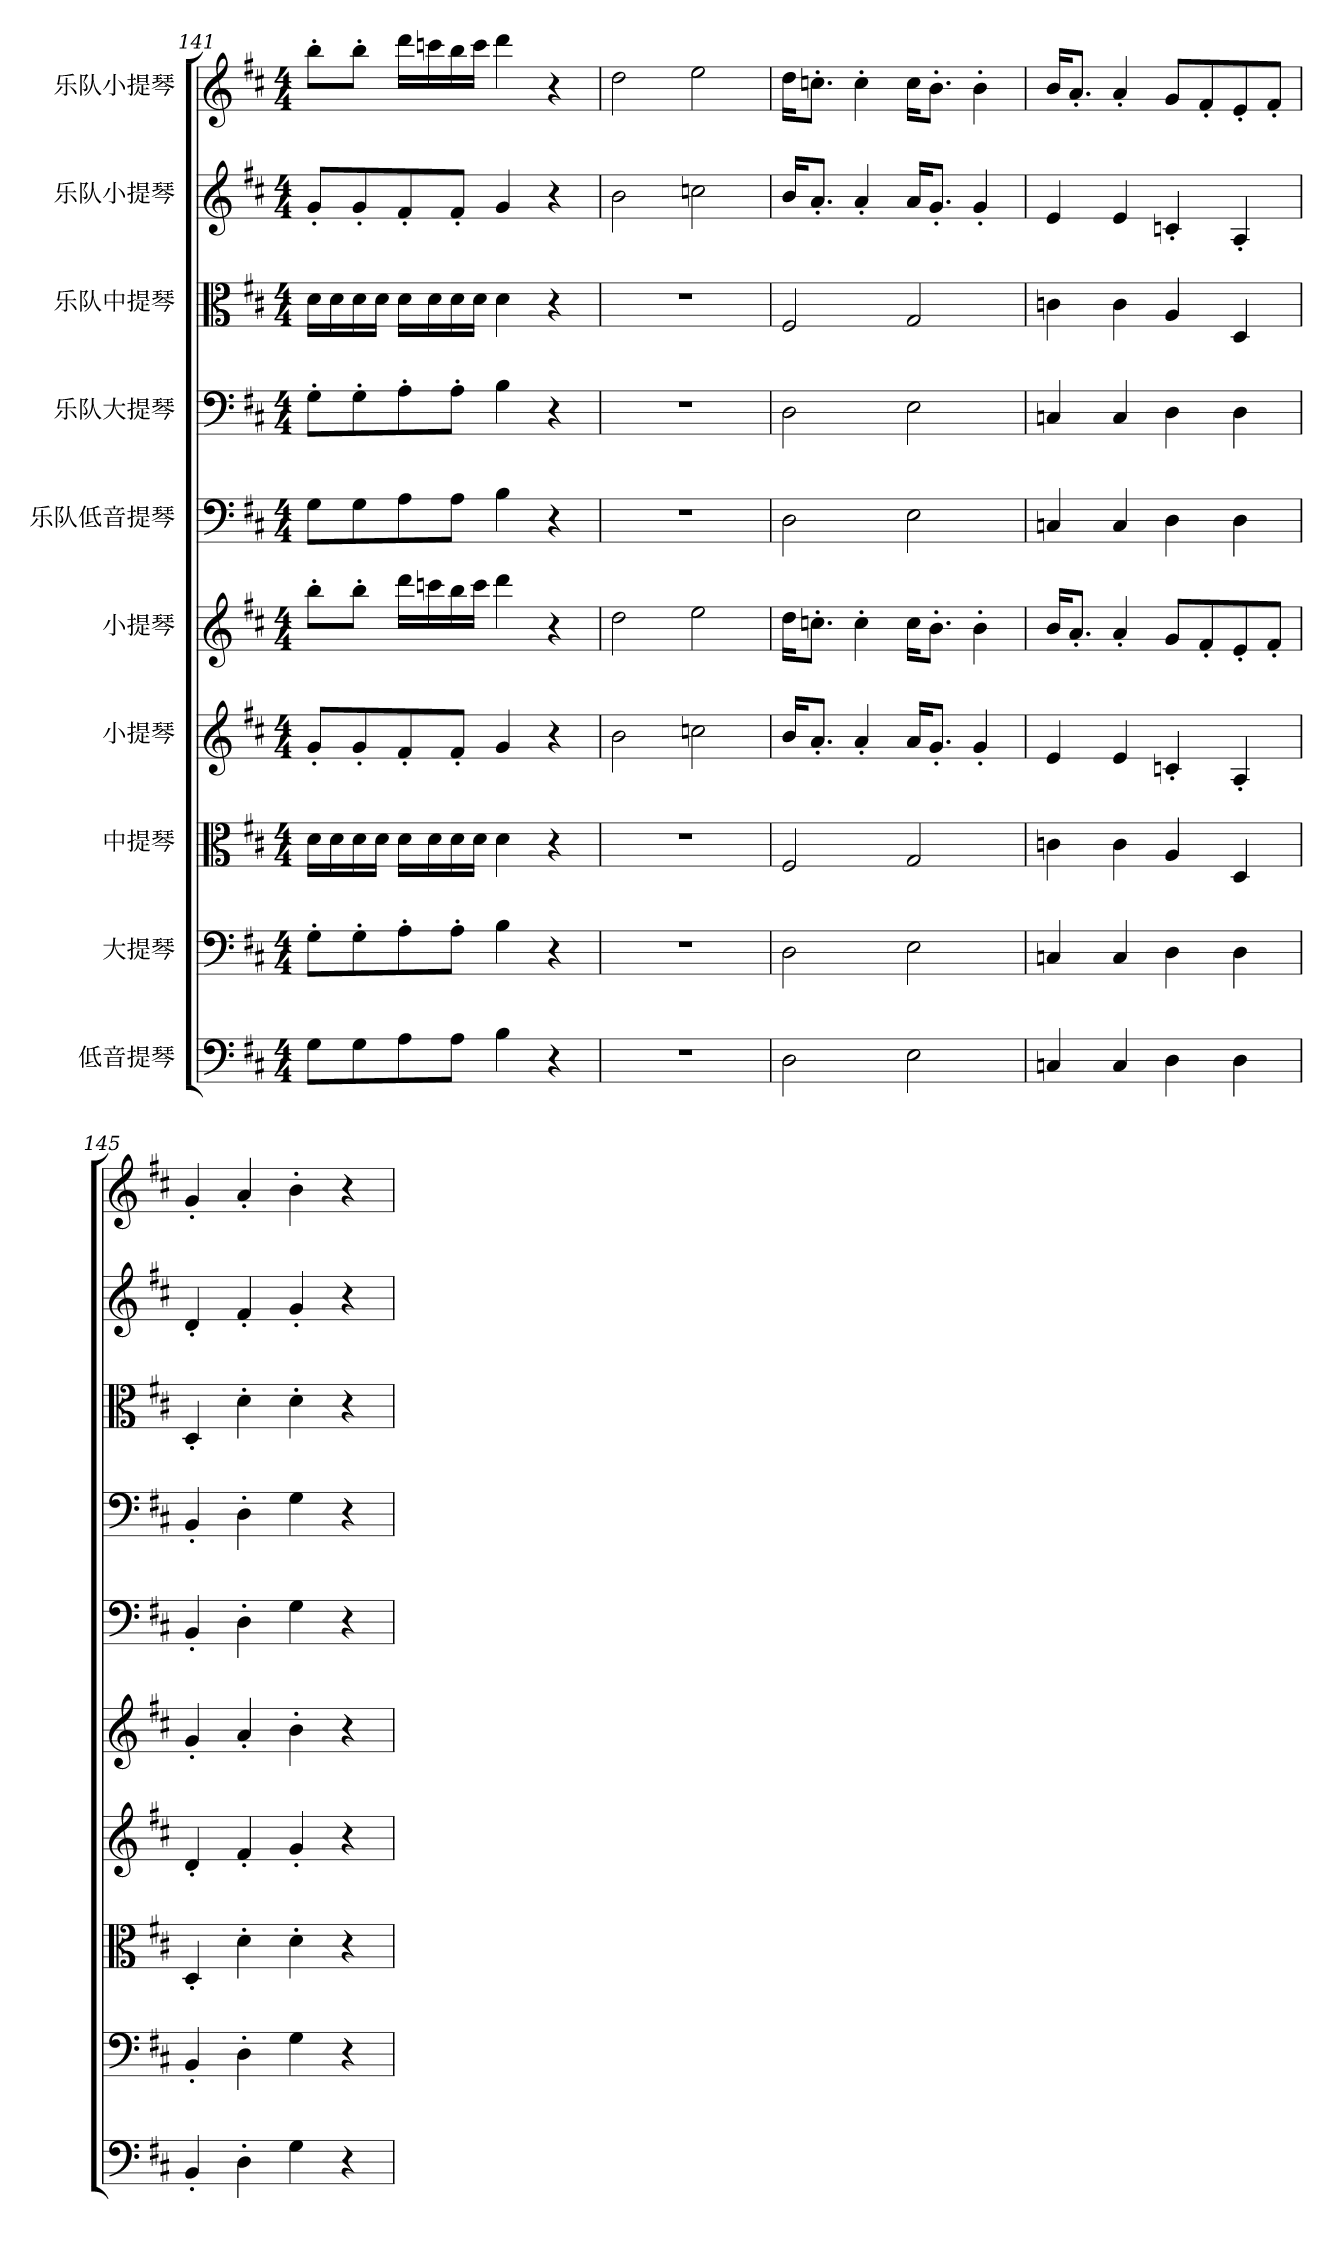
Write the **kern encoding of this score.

**kern	**kern	**kern	**kern	**kern	**kern	**kern	**kern	**kern	**kern
*part10	*part9	*part8	*part7	*part6	*part5	*part4	*part3	*part2	*part1
*staff10	*staff9	*staff8	*staff7	*staff6	*staff5	*staff4	*staff3	*staff2	*staff1
*I"低音提琴	*I"大提琴	*I"中提琴	*I"小提琴	*I"小提琴	*I"乐队低音提琴	*I"乐队大提琴	*I"乐队中提琴	*I"乐队小提琴	*I"乐队小提琴
*clefF4	*clefF4	*clefC3	*clefG2	*clefG2	*clefF4	*clefF4	*clefC3	*clefG2	*clefG2
*ITrd7c12	*	*	*	*	*ITrd7c12	*	*	*	*
*k[f#c#]	*k[f#c#]	*k[f#c#]	*k[f#c#]	*k[f#c#]	*k[f#c#]	*k[f#c#]	*k[f#c#]	*k[f#c#]	*k[f#c#]
*M4/4	*M4/4	*M4/4	*M4/4	*M4/4	*M4/4	*M4/4	*M4/4	*M4/4	*M4/4
=141	=141	=141	=141	=141	=141	=141	=141	=141	=141
8GG\L	8G'\L	16d\LL	8g'/L	8bb'\L	8GG\L	8G'\L	16d\LL	8g'/L	8bb'\L
.	.	16d\	.	.	.	.	16d\	.	.
8GG\	8G'\	16d\	8g'/	8bb'\J	8GG\	8G'\	16d\	8g'/	8bb'\J
.	.	16d\JJ	.	.	.	.	16d\JJ	.	.
*	*	*	*	*	*	*	*	*	*MM135
8AA\	8A'\	16d\LL	8f#'/	16ddd\LL	8AA\	8A'\	16d\LL	8f#'/	16ddd\LL
.	.	16d\	.	16cccn\	.	.	16d\	.	16cccn\
8AA\J	8A'\J	16d\	8f#'/J	16bb\	8AA\J	8A'\J	16d\	8f#'/J	16bb\
.	.	16d\JJ	.	16ccc\JJ	.	.	16d\JJ	.	16ccc\JJ
*	*	*	*	*	*	*	*	*	*MM132
4BB\	4B\	4d\	4g/	4ddd\	4BB\	4B\	4d\	4g/	4ddd\
*	*	*	*	*	*	*	*	*	*MM130
4r	4r	4r	4r	4r	4r	4r	4r	4r	4r
=142	=142	=142	=142	=142	=142	=142	=142	=142	=142
*	*	*	*	*	*	*	*	*	*MM132
1r	1r	1r	2b\	2dd\	1r	1r	1r	2b\	2dd\
.	.	.	2ccn\	2ee\	.	.	.	2ccn\	2ee\
=143	=143	=143	=143	=143	=143	=143	=143	=143	=143
*	*	*	*	*	*	*	*	*	*MM138
2DD\	2D\	2F#/	16b/KL	16dd\KL	2DD\	2D\	2F#/	16b/KL	16dd\KL
.	.	.	8.a'/J	8.ccn'\J	.	.	.	8.a'/J	8.ccn'\J
.	.	.	4a'/	4cc'\	.	.	.	4a'/	4cc'\
2EE\	2E\	2G/	16a/KL	16cc\KL	2EE\	2E\	2G/	16a/KL	16cc\KL
.	.	.	8.g'/J	8.b'\J	.	.	.	8.g'/J	8.b'\J
.	.	.	4g'/	4b'\	.	.	.	4g'/	4b'\
!!LO:PB:g=z
=144	=144	=144	=144	=144	=144	=144	=144	=144	=144
4CCn/	4Cn/	4cn\	4e/	16b/KL	4CCn/	4Cn/	4cn\	4e/	16b/KL
.	.	.	.	8.a'/J	.	.	.	.	8.a'/J
4CC/	4C/	4c\	4e/	4a'/	4CC/	4C/	4c\	4e/	4a'/
4DD\	4D\	4A/	4cn'/	8g/L	4DD\	4D\	4A/	4cn'/	8g/L
.	.	.	.	8f#'/	.	.	.	.	8f#'/
4DD\	4D\	4D/	4A'/	8e'/	4DD\	4D\	4D/	4A'/	8e'/
.	.	.	.	8f#'/J	.	.	.	.	8f#'/J
=145	=145	=145	=145	=145	=145	=145	=145	=145	=145
*	*	*	*	*	*	*	*	*	*MM132
4BBB'/	4BB'/	4D'/	4d'/	4g'/	4BBB'/	4BB'/	4D'/	4d'/	4g'/
4DD'\	4D'\	4d'\	4f#'/	4a'/	4DD'\	4D'\	4d'\	4f#'/	4a'/
4GG\	4G\	4d'\	4g'/	4b'\	4GG\	4G\	4d'\	4g'/	4b'\
4r	4r	4r	4r	4r	4r	4r	4r	4r	4r
=	=	=	=	=	=	=	=	=	=
*-	*-	*-	*-	*-	*-	*-	*-	*-	*-
